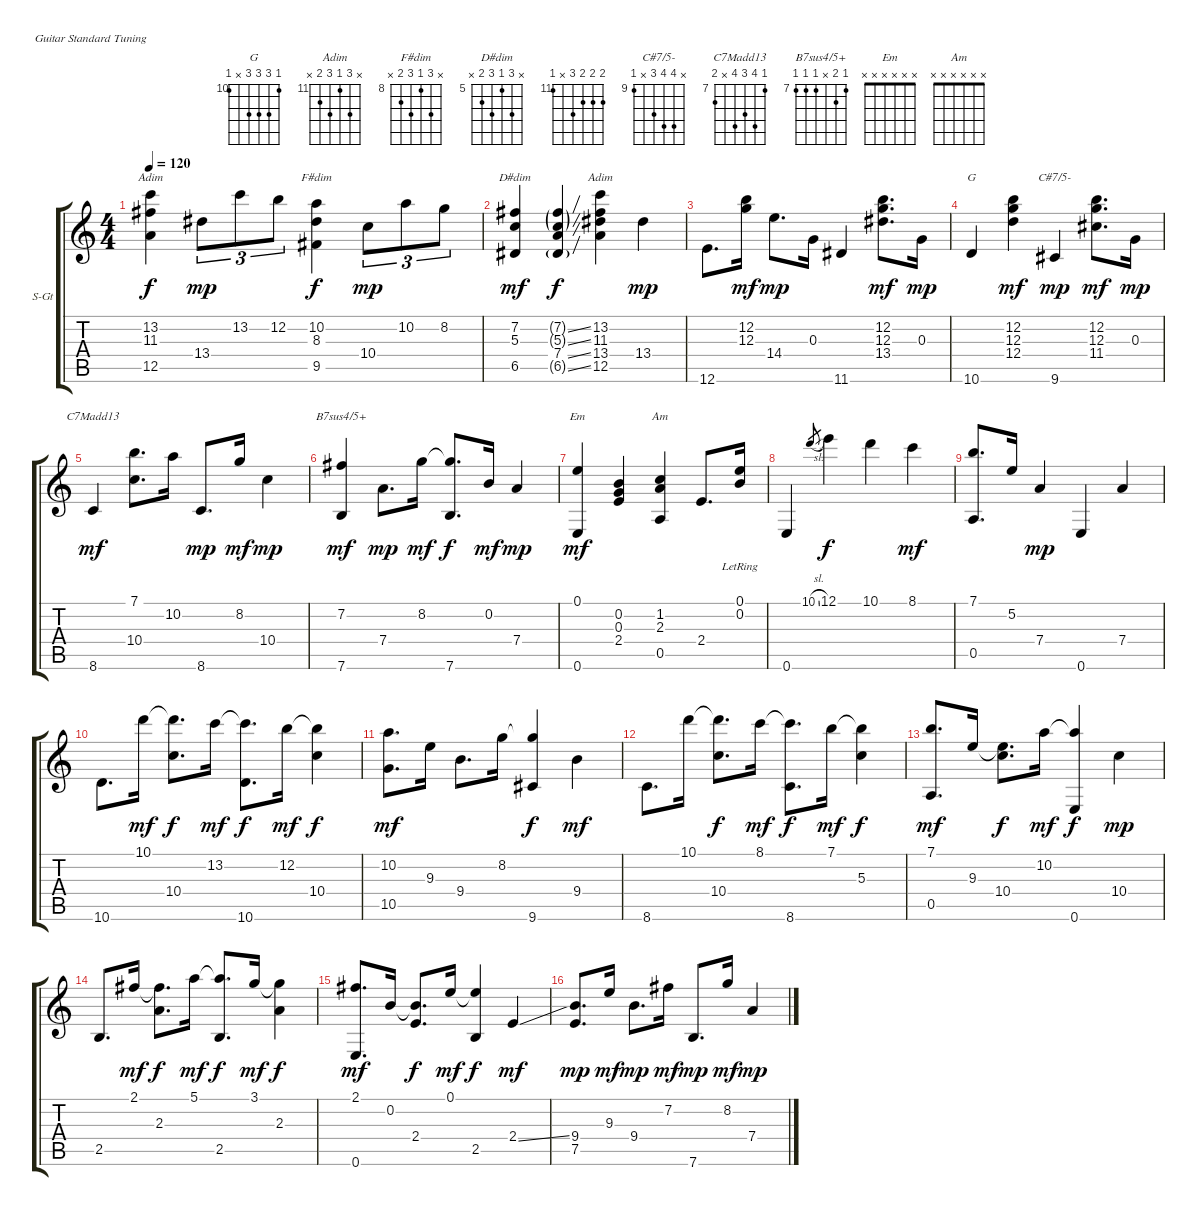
\bracketExtendMode groupsimilarinstruments
\firstSystemTrackNameOrientation horizontal
\otherSystemsTrackNameOrientation horizontal
\track ("Acoustic Guitar (steel)" "S-Gt") {instrument acousticguitarsteel}
\staff {score tabs}
\tuning (E4 B3 G3 D3 A2 E2)
\chord ("G" 10 12 12 12 x 10) {firstfret 10}
\chord ("Adim" x 13 11 13 12 x) {firstfret 11}
\chord ("F#dim" x 10 8 10 9 x) {firstfret 8}
\chord ("D#dim" x 7 5 7 6 x) {firstfret 5}
\chord ("" 12 12 11 14 12 12) {firstfret 12}
\chord ("" 12 12 12 13 x 11) {firstfret 11}
\chord ("C#7/5-" x 12 12 11 x 9) {firstfret 9}
\chord ("C7Madd13" 7 10 9 10 x 8) {firstfret 7}
\chord ("B7sus4/5+" 7 8 x 7 7 7) {firstfret 7}
\chord ("Em" x x x x x x)
\chord ("Am" x x x x x x)
\ts (4 4)
\tempo 120
\clef g2
\ks c
(13.2 11.3 12.5).4{ch "Adim" dy f} 13.4.8{tu (3 2) dy mp} 13.2.8{tu (3 2)} 12.2.8{tu (3 2)} (10.2 8.3 9.5).4{ch "F#dim" dy f} 10.4.8{tu (3 2) dy mp} 10.2.8{tu (3 2)} 8.2.8{tu (3 2)} |
(7.2 5.3 6.5).4{ch "D#dim" dy mf} (7.2{ss g} 5.3{ss g} 7.4{ss} 6.5{ss g}).4{dy f} (13.2 11.3 13.4 12.5).4{ch "Adim"} 13.4.4{dy mp} |
12.6.8{d} (12.2 12.3).16{ch "" dy mf} 14.4.8{d dy mp} 0.3.16 11.6.4 (12.2 12.3 13.4).8{d ch "" dy mf} 0.3.16{dy mp} |
10.6.4{ch "G"} (12.2 12.3 12.4).4{dy mf} 9.6.4{ch "C#7/5-" dy mp} (12.2 12.3 11.4).8{d dy mf} 0.3.16{dy mp} |
8.6.4{ch "C7Madd13" dy mf} (7.1 10.4).8{d} 10.2.16 8.6.8{d dy mp} 8.2.16{dy mf} 10.4.4{dy mp} |
(7.2 7.6).4{ch "B7sus4/5+" dy mf} 7.4.8{d dy mp} 8.2.16{dy mf} (8.2{t} 7.6).8{d dy f} 0.2.16{dy mf} 7.4.4{dy mp} |
(0.1 0.6).4{ch "Em" dy mf} (0.2 0.3 2.4).4 (1.2 2.3 0.5).4{ch "Am"} 2.4.8{d} (0.1{lr} 0.2{lr}).16 |
0.6.4 10.1{sl}.8{gr} 12.1.4{dy f} 10.1.4 8.1.4{dy mf} |
(7.1 0.5).8{d} 5.2.16 7.4.4{dy mp} 0.6.4 7.4.4 |
10.6.8{d} 10.1.16{dy mf} (10.1{t} 10.4).8{d dy f} 13.2.16{dy mf} (13.2{t} 10.6).8{d dy f} 12.2.16{dy mf} (12.2{t} 10.4).4{dy f} |
(10.2 10.5).8{d dy mf} 9.3.16 9.4.8{d} 8.2.16 (8.2{t} 9.6).4{dy f} 9.4.4{dy mf} |
8.6.8{d} 10.1.16 (10.1{t} 10.4).8{d dy f} 8.1.16{dy mf} (8.1{t} 8.6).8{d dy f} 7.1.16{dy mf} (7.1{t} 5.3).4{dy f} |
(7.1 0.5).8{d dy mf} 9.3.16 (9.3{t} 10.4).8{d dy f} 10.2.16{dy mf} (10.2{t} 0.6).4{dy f} 10.4.4{dy mp} |
2.5.8{d} 2.1.16{dy mf} (2.1{t} 2.3).8{d dy f} 5.1.16{dy mf} (5.1{t} 2.5).8{d dy f} 3.1.16{dy mf} (3.1{t} 2.3).4{dy f} |
(2.1 0.6).8{d dy mf} 0.2.16 (0.2{t} 2.4).8{d dy f} 0.1.16{dy mf} (0.1{t} 2.5).4{dy f} 2.4{ss}.4{dy mf} |
(9.4 7.5).8{d dy mp} 9.3.16{dy mf} 9.4.8{d dy mp} 7.2.16{dy mf} 7.6.8{d dy mp} 8.2.16{dy mf} 7.4.4{dy mp}
